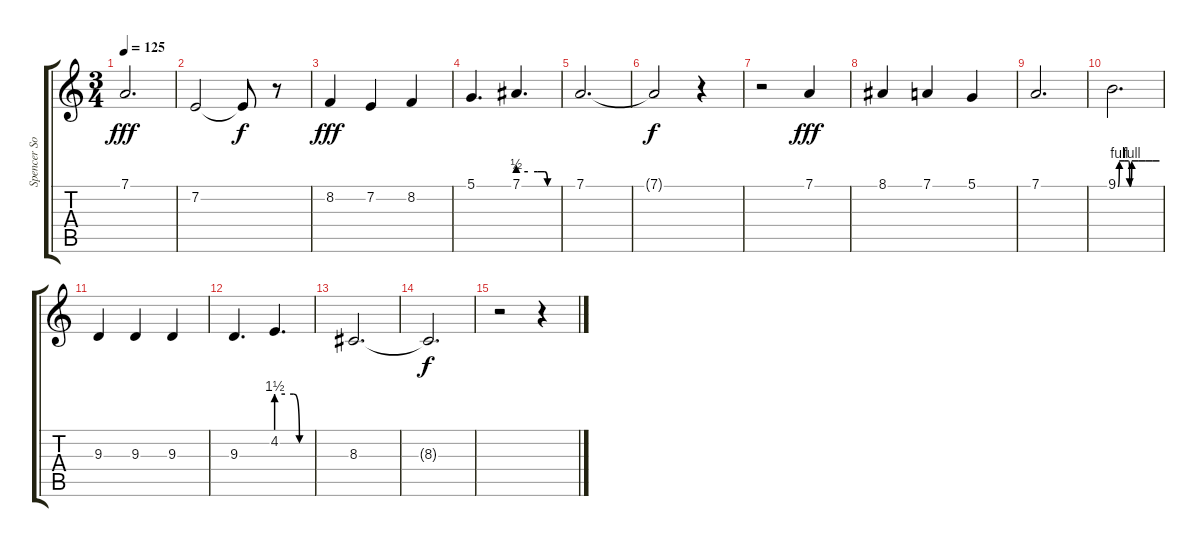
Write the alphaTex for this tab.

\track ("Spencer Sotelo" "Spencer So") {instrument oboe}
\staff {score tabs}
\tuning (D4 A3 F3 C3 G2 D2) {hide}
\ts (3 4)
\tempo 125
\clef g2
\ks c
7.1.2{d dy fff} |
7.2.2 7.2{t}.8{dy f} r.8 |
8.2.4{dy fff} 7.2.4 8.2.4 |
5.1.4{d} 7.1{be (custom 0 2 15 2 30 2 41 2 45 0 60 0)}.4{d} |
7.1.2{d} |
7.1{t}.2{dy f} r.4 |
r.2 7.1.4{dy fff} |
8.1.4 7.1.4 5.1.4 |
7.1.2{d} |
9.1{be (custom 0 0 2 4 10 4 15 4 17 0 20 4 30 4 40 4 50 4 60 4)}.2{d} |
9.3.4 9.3.4 9.3.4 |
9.3.4{d} 4.2{be (custom 0 6 15 6 30 6 40 0 45 0 60 0)}.4{d} |
8.3.2{d} |
8.3{t}.2{d dy f} |
r.2 r.4
